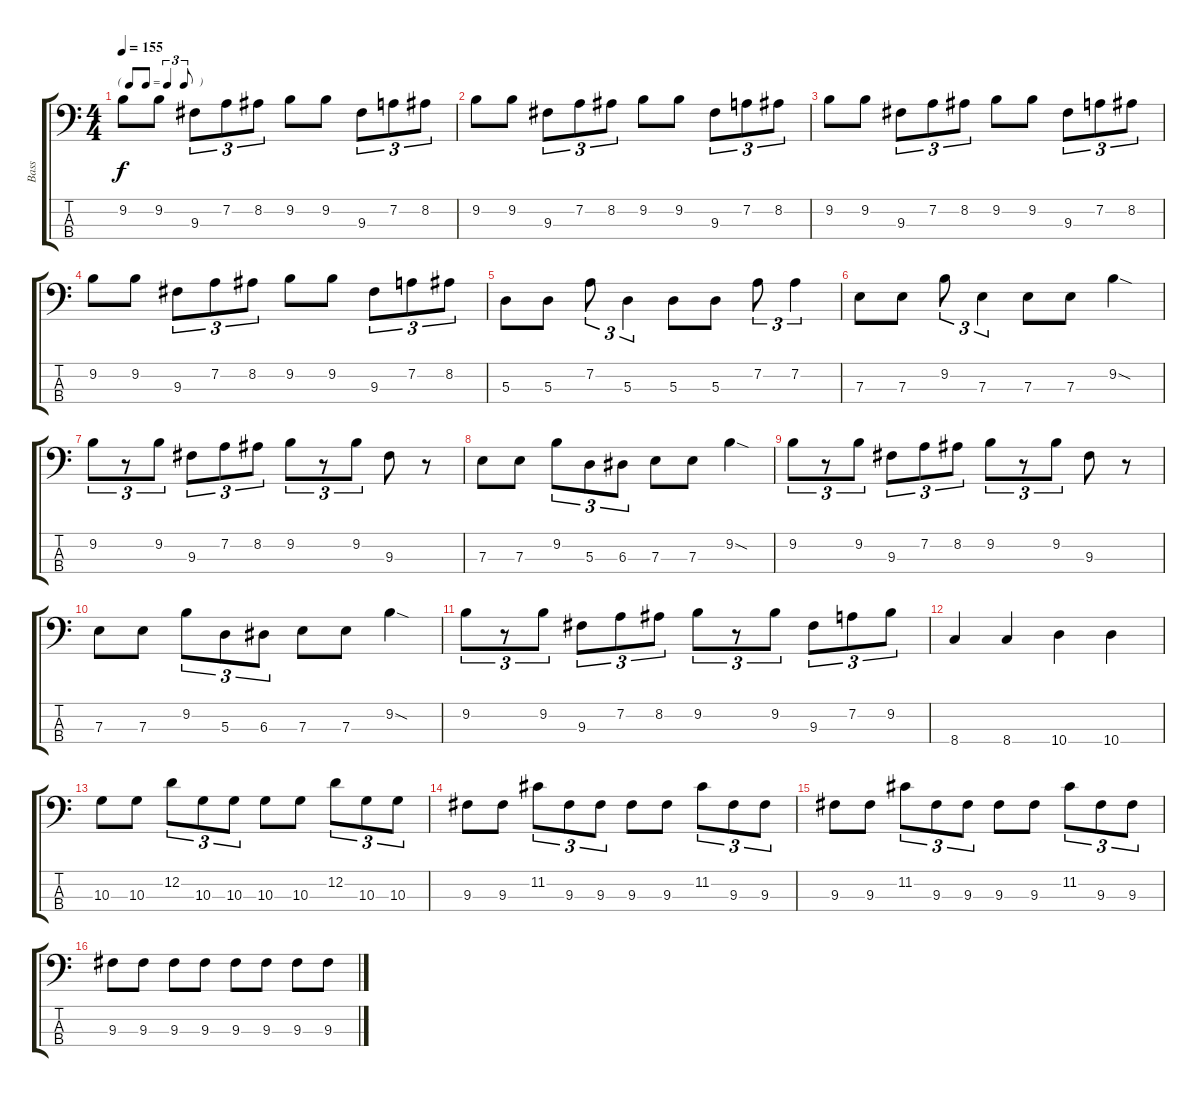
\track ("Bass" "Bass") {instrument electricbassfinger}
\staff {score tabs}
\tuning (G2 D2 A1 E1) {hide}
\ts (4 4)
\tf triplet8th
\tempo 155
\clef f4
\ks c
9.2.8{dy f} 9.2.8 9.3.8{tu (3 2)} 7.2.8{tu (3 2)} 8.2.8{tu (3 2)} 9.2.8 9.2.8 9.3.8{tu (3 2)} 7.2.8{tu (3 2)} 8.2.8{tu (3 2)} |
9.2.8 9.2.8 9.3.8{tu (3 2)} 7.2.8{tu (3 2)} 8.2.8{tu (3 2)} 9.2.8 9.2.8 9.3.8{tu (3 2)} 7.2.8{tu (3 2)} 8.2.8{tu (3 2)} |
9.2.8 9.2.8 9.3.8{tu (3 2)} 7.2.8{tu (3 2)} 8.2.8{tu (3 2)} 9.2.8 9.2.8 9.3.8{tu (3 2)} 7.2.8{tu (3 2)} 8.2.8{tu (3 2)} |
9.2.8 9.2.8 9.3.8{tu (3 2)} 7.2.8{tu (3 2)} 8.2.8{tu (3 2)} 9.2.8 9.2.8 9.3.8{tu (3 2)} 7.2.8{tu (3 2)} 8.2.8{tu (3 2)} |
5.3.8 5.3.8 7.2.8{tu (3 2)} 5.3.4{tu (3 2)} 5.3.8 5.3.8 7.2.8{tu (3 2)} 7.2.4{tu (3 2)} |
7.3.8 7.3.8 9.2.8{tu (3 2)} 7.3.4{tu (3 2)} 7.3.8 7.3.8 9.2{sod}.4 |
9.2.8{tu (3 2)} r.8{tu (3 2)} 9.2.8{tu (3 2)} 9.3.8{tu (3 2)} 7.2.8{tu (3 2)} 8.2.8{tu (3 2)} 9.2.8{tu (3 2)} r.8{tu (3 2)} 9.2.8{tu (3 2)} 9.3.8 r.8 |
7.3.8 7.3.8 9.2.8{tu (3 2)} 5.3.8{tu (3 2)} 6.3.8{tu (3 2)} 7.3.8 7.3.8 9.2{sod}.4 |
9.2.8{tu (3 2)} r.8{tu (3 2)} 9.2.8{tu (3 2)} 9.3.8{tu (3 2)} 7.2.8{tu (3 2)} 8.2.8{tu (3 2)} 9.2.8{tu (3 2)} r.8{tu (3 2)} 9.2.8{tu (3 2)} 9.3.8 r.8 |
7.3.8 7.3.8 9.2.8{tu (3 2)} 5.3.8{tu (3 2)} 6.3.8{tu (3 2)} 7.3.8 7.3.8 9.2{sod}.4 |
9.2.8{tu (3 2)} r.8{tu (3 2)} 9.2.8{tu (3 2)} 9.3.8{tu (3 2)} 7.2.8{tu (3 2)} 8.2.8{tu (3 2)} 9.2.8{tu (3 2)} r.8{tu (3 2)} 9.2.8{tu (3 2)} 9.3.8{tu (3 2)} 7.2.8{tu (3 2)} 9.2.8{tu (3 2)} |
8.4.4 8.4.4 10.4.4 10.4.4 |
10.3.8 10.3.8 12.2.8{tu (3 2)} 10.3.8{tu (3 2)} 10.3.8{tu (3 2)} 10.3.8 10.3.8 12.2.8{tu (3 2)} 10.3.8{tu (3 2)} 10.3.8{tu (3 2)} |
9.3.8 9.3.8 11.2.8{tu (3 2)} 9.3.8{tu (3 2)} 9.3.8{tu (3 2)} 9.3.8 9.3.8 11.2.8{tu (3 2)} 9.3.8{tu (3 2)} 9.3.8{tu (3 2)} |
9.3.8 9.3.8 11.2.8{tu (3 2)} 9.3.8{tu (3 2)} 9.3.8{tu (3 2)} 9.3.8 9.3.8 11.2.8{tu (3 2)} 9.3.8{tu (3 2)} 9.3.8{tu (3 2)} |
9.3.8 9.3.8 9.3.8 9.3.8 9.3.8 9.3.8 9.3.8 9.3.8
